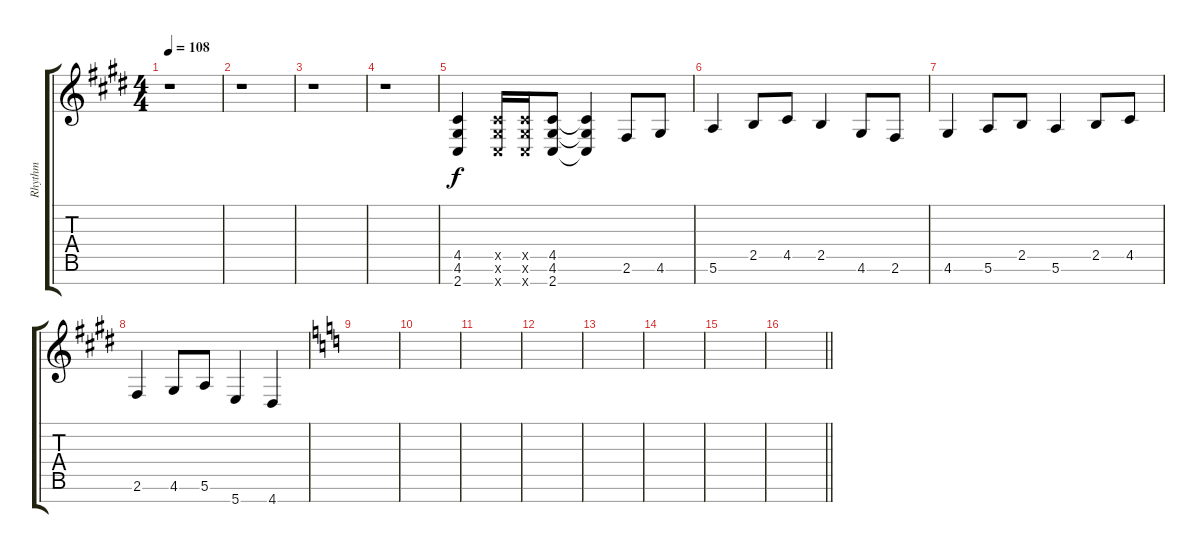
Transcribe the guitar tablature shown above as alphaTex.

\track ("Rhythm" "Rhythm") {instrument acousticguitarnylon}
\staff {score tabs}
\tuning (E4 B3 G3 D3 A2 E2 B1) {hide}
\ts (4 4)
\tempo 108
\clef g2
\ks e
r.1{dy f} |
r.1 |
r.1 |
r.1 |
(4.5 4.6 2.7).4 (4.5{x} 4.6{x} 2.7{x}).16 (4.5{x} 4.6{x} 2.7{x}).16 (4.5 4.6 2.7).8 (4.5{t} 4.6{t} 2.7{t}).4 2.6.8 4.6.8 |
5.6.4 2.5.8 4.5.8 2.5.4 4.6.8 2.6.8 |
4.6.4 5.6.8 2.5.8 5.6.4 2.5.8 4.5.8 |
2.6.4 4.6.8 5.6.8 5.7.4 4.7.4 |
\ks c
|
|
|
|
|
|
|
\barLineRight lightlight
